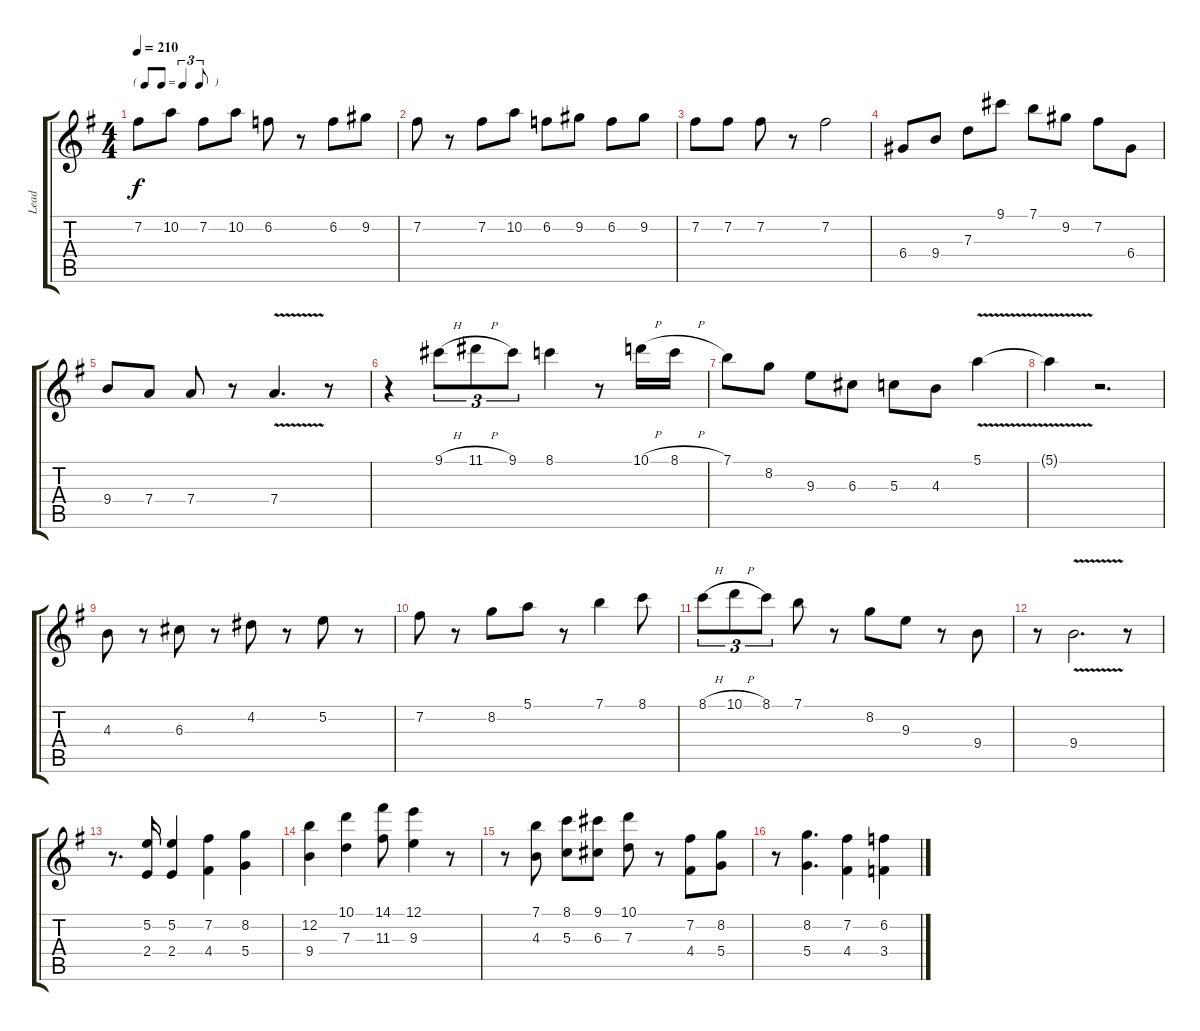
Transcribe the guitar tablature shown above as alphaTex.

\track ("Lead" "Lead") {instrument acousticguitarsteel}
\staff {score tabs}
\tuning (E4 B3 G3 D3 A2 E2) {hide}
\ts (4 4)
\tf triplet8th
\tempo 210
\clef g2
\ks g
7.2.8{dy f} 10.2.8 7.2.8 10.2.8 6.2.8 r.8 6.2.8 9.2.8 |
7.2.8 r.8 7.2.8 10.2.8 6.2.8 9.2.8 6.2.8 9.2.8 |
7.2.8 7.2.8 7.2.8 r.8 7.2.2 |
6.4.8 9.4.8 7.3.8 9.1.8 7.1.8 9.2.8 7.2.8 6.4.8 |
9.4.8 7.4.8 7.4.8 r.8 7.4{v}.4{d} r.8 |
r.4 9.1{h}.8{tu (3 2)} 11.1{h}.8{tu (3 2)} 9.1.8{tu (3 2)} 8.1.4 r.8 10.1{h}.16 8.1{h}.16 |
7.1.8 8.2.8 9.3.8 6.3.8 5.3.8 4.3.8 5.1{v}.4 |
5.1{t}.4 r.2{d} |
4.3.8 r.8 6.3.8 r.8 4.2.8 r.8 5.2.8 r.8 |
7.2.8 r.8 8.2.8 5.1.8 r.8 7.1.4 8.1.8 |
8.1{h}.8{tu (3 2)} 10.1{h}.8{tu (3 2)} 8.1.8{tu (3 2)} 7.1.8 r.8 8.2.8 9.3.8 r.8 9.4.8 |
r.8 9.4{v}.2{d} r.8 |
r.8{d} (5.2 2.4).16 (5.2 2.4).4 (7.2 4.4).4 (8.2 5.4).4 |
(12.2 9.4).4 (10.1 7.3).4 (14.1 11.3).8 (12.1 9.3).4 r.8 |
r.8 (7.1 4.3).8 (8.1 5.3).8 (9.1 6.3).8 (10.1 7.3).8 r.8 (7.2 4.4).8 (8.2 5.4).8 |
r.8 (8.2 5.4).4{d} (7.2 4.4).4 (6.2 3.4).4
